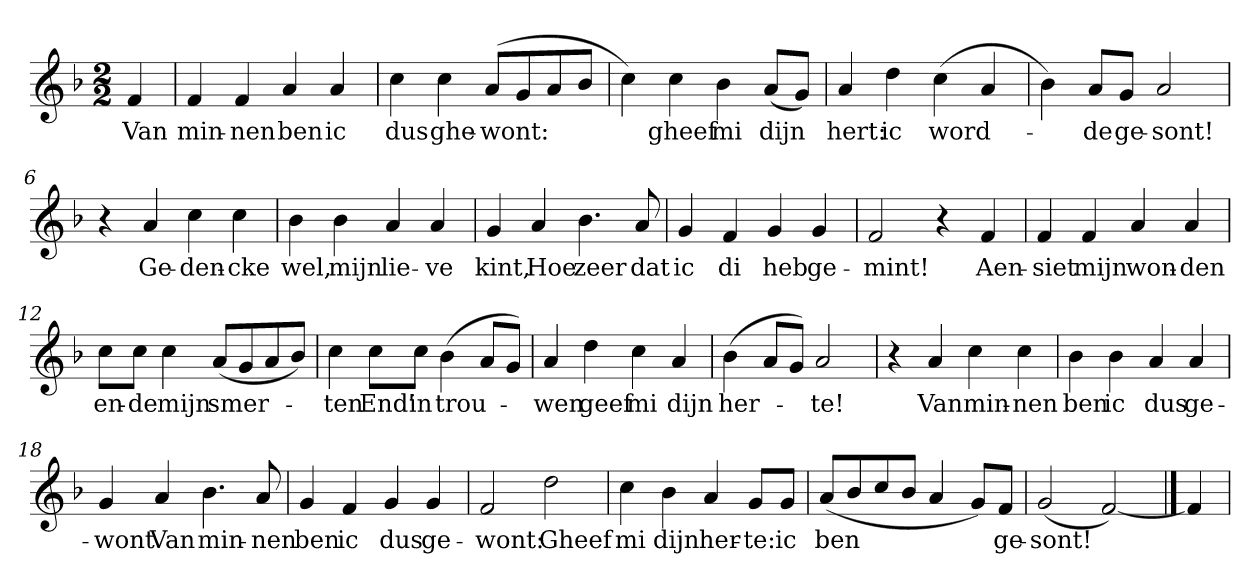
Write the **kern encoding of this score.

**kern	**text
*part1	*part1
*staff1	*staff1
*clefG2	*
*k[b-]	*
*F:	*
*M2/2	*
*MM120	*
=	=
4f	Van
=1	=1
4f	min-
4f	-nen
4a	ben
4a	ic
=2	=2
4cc	dus
4cc	ghe-
(8a/L	-wont:
8g/	.
8a/	.
8b-/J	.
=3	=3
4cc)	.
4cc	gheef
4b-	mi
(8a/L	dijn
8g/J)	.
=4	=4
4a	hert:
4dd	ic
(4cc	word-
4a	.
=5	=5
4b-)	.
8a/L	-de
8g/J	ge-
2a	-sont!
=6	=6
4r	.
4a	Ge-
4cc	-den-
4cc	-cke
=7	=7
4b-	wel,
4b-	mijn
4a	lie-
4a	-ve
=8	=8
4g	kint,
4a	Hoe
4.b-	zeer
8a	dat
=9	=9
4g	ic
4f	di
4g	heb
4g	ge-
=10	=10
2f	-mint!
4r	.
4f	Aen-
=11	=11
4f	-siet
4f	mijn
4a	won-
4a	-den
=12	=12
8cc\L	en-
8cc\J	-de
4cc	mijn
(8a/L	smer-
8g/	.
8a/	.
8b-/J)	.
=13	=13
4cc	-ten
8cc\L	End'
8cc\J	in
(4b-	trou-
8a/L	.
8g/J)	.
=14	=14
4a	-wen
4dd	geef
4cc	mi
4a	dijn
=15	=15
(4b-	her-
8a/L	.
8g/J)	.
2a	-te!
=16	=16
4r	.
4a	Van
4cc	min-
4cc	-nen
=17	=17
4b-	ben
4b-	ic
4a	dus
4a	ge-
=18	=18
4g	-wont
4a	Van
4.b-	min-
8a	-nen
=19	=19
4g	ben
4f	ic
4g	dus
4g	ge-
=20	=20
2f	-wont:
2dd	Gheef
=21	=21
4cc	mi
4b-	dijn
4a	her-
8g/L	-te:
8g/J	ic
=22	=22
(8a/L	ben
8b-/	.
8cc/	.
8b-/J	.
4a	.
8g/L)	.
8f/J	ge-
=23	=23
(2g	-sont!
[2f)	.
==24	==24
4f]	.
=	=
*-	*-
